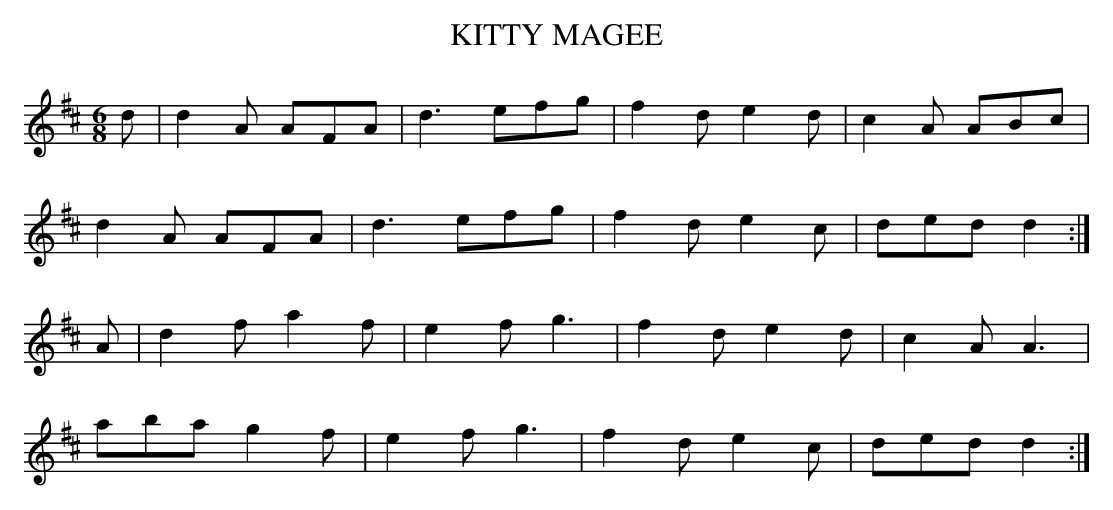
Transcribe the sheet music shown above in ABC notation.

X:1
T:KITTY MAGEE
M:6/8
L:1/8
K:D
d|d2A AFA|d3 efg|f2d e2d|c2A ABc|
d2A AFA|d3 efg|f2d e2c|ded d2 :|
A|d2f a2f|e2f g3|f2d e2d|c2A A3|
aba g2f|e2f g3|f2d e2c|ded d2 :|
